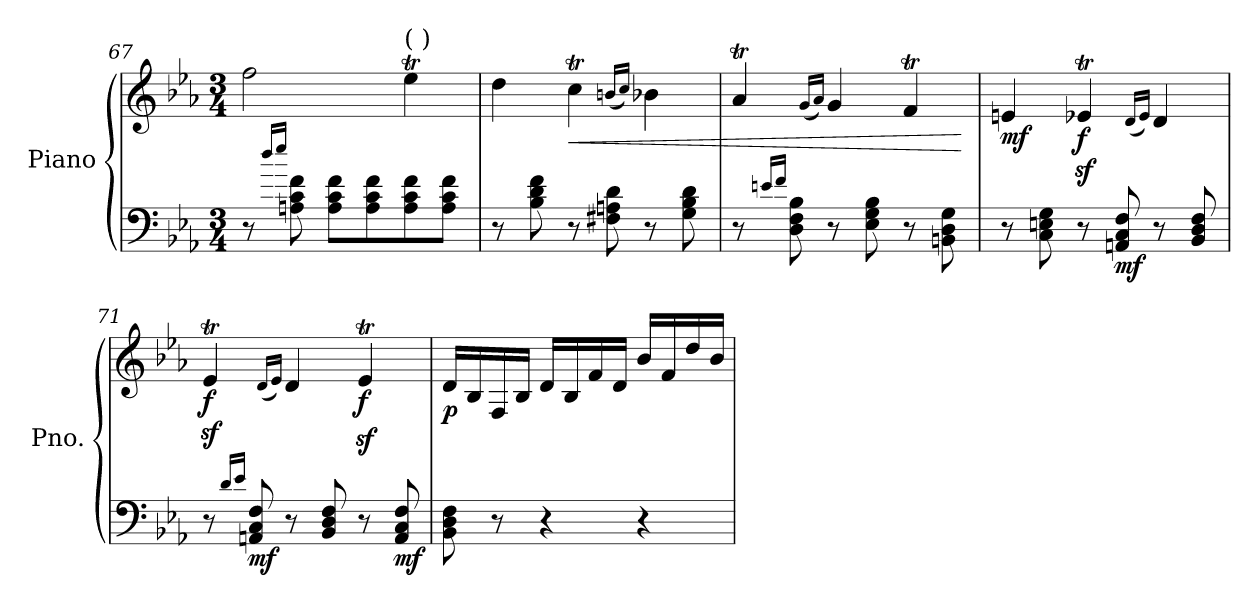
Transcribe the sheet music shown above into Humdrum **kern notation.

**kern	**kern	**dynam
*part1	*part1	*part1
*staff2	*staff1	*staff1/2
*I"Piano	*	*
*I'Pno.	*	*
!!LO:PB:g=z
*clefF4	*clefG2	*
*k[b-e-a-]	*k[b-e-a-]	*
*M3/4	*M3/4	*
=67	=67	=67
8r	2ff\	.
16qdd/LL	.	.
16qee-/JJ	.	.
8An\ 8c\ 8f\	.	.
8A\ 8c\ 8f\L	.	.
8A\ 8c\ 8f\	.	.
!	!LO:TX:a:t=(    )	!
8A\ 8c\ 8f\	4ee-T\	.
8A\ 8c\ 8f\J	.	.
=68	=68	=68
8r	4dd\	.
8B-\ 8d\ 8f\	.	.
!	!	!LO:HP:b
8r	4ccT\	<
8F#X\ 8An\ 8d\	.	.
.	(<16qbn/LL	.
.	16qcc/JJ)	.
8r	4b-X\	.
8G\ 8B-\ 8d\	.	.
=69	=69	=69
8r	4a-T/	.
16qen/LL	.	.
16qf/JJ	.	.
8D\ 8F\ 8B-\	.	.
.	(<16qg/LL	.
.	16qa-/JJ)	.
8r	4g/	.
8E-\ 8G\ 8B-\	.	.
8r	4fT/	.
8BBn\ 8D\ 8G\	.	.
.	.	[
=70	=70	=70
!	!	!LO:DY:b
8r	4en/	mf
8C\ 8En\ 8G\	.	.
!	!	!LO:DY:b
8r	4e-Xz<T/	f
!	!	!LO:DY:b=2
8AAn/ 8C/ 8F/	.	mf
.	(<16qd/LL	.
.	16qe-/JJ)	.
8r	4d/	.
8BB-/ 8D/ 8F/	.	.
=71	=71	=71
!	!	!LO:DY:b
8r	4e-z<T/	f
16qd/LL	.	.
16qe-/JJ	.	.
!	!	!LO:DY:b=2
8AAn/ 8C/ 8F/	.	mf
.	(<16qd/LL	.
.	16qe-/JJ)	.
8r	4d/	.
8BB-/ 8D/ 8F/	.	.
!	!	!LO:DY:b
8r	4e-z<T/	f
!	!	!LO:DY:b=2
8AA/ 8C/ 8F/	.	mf
!!LO:LB:g=z
=72	=72	=72
!	!	!LO:DY:b
8BB-\ 8D\ 8F\	16d/LL	p
.	16B-/	.
8r	16F/	.
.	16B-/JJ	.
4r	16d/LL	.
.	16B-/	.
.	16f/	.
.	16d/JJ	.
4r	16b-/LL	.
.	16f/	.
.	16dd/	.
.	16b-/JJ	.
=	=	=
*-	*-	*-
